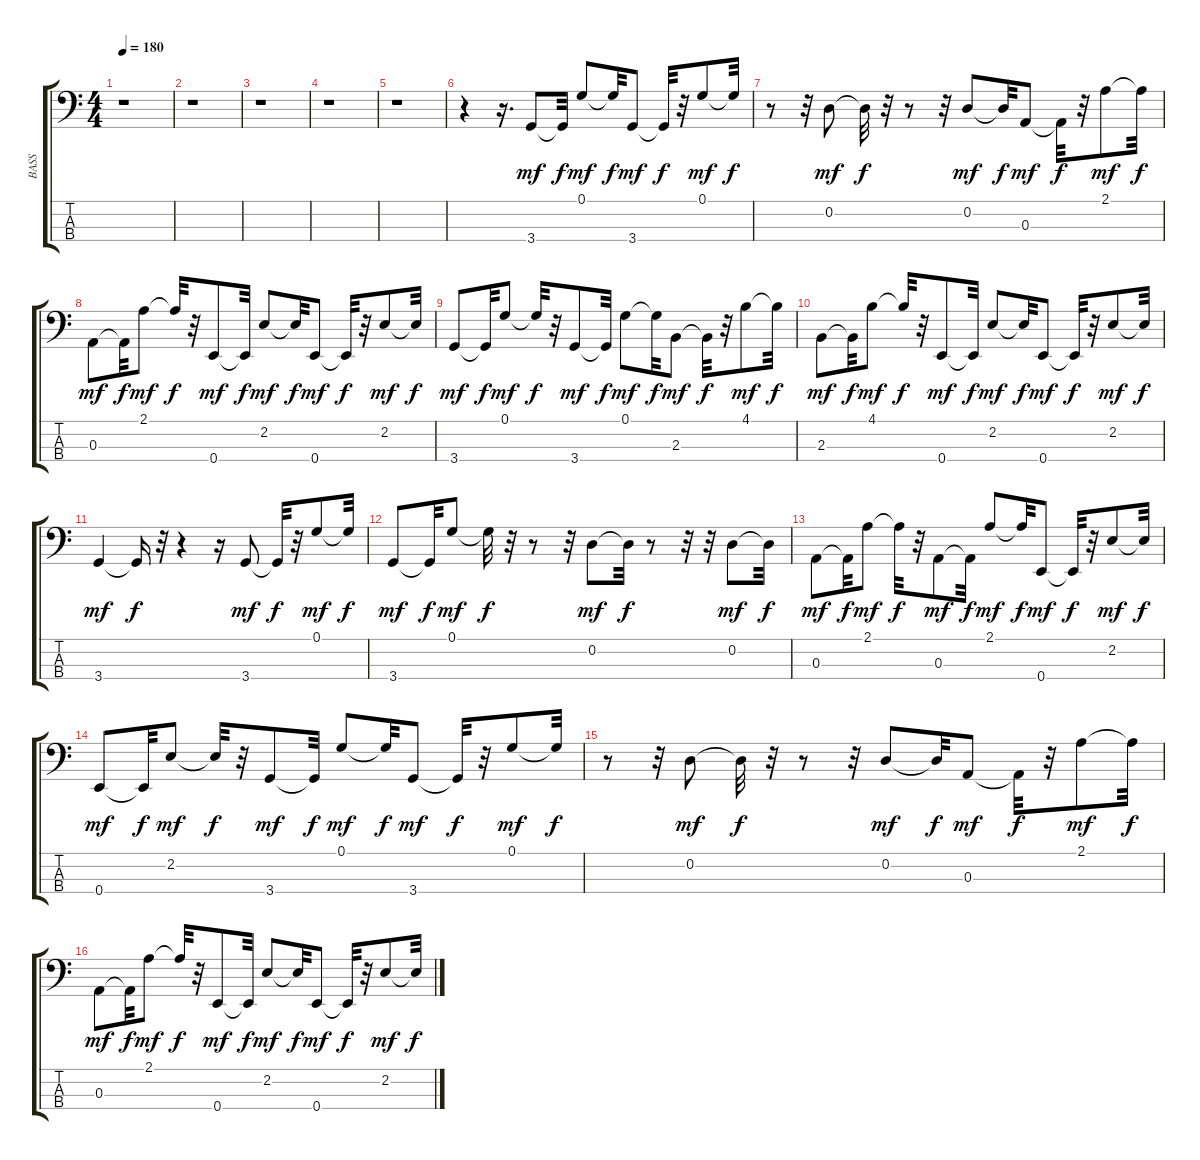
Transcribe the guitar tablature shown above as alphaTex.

\track ("BASS" "BASS") {instrument electricguitarmuted}
\staff {score tabs}
\tuning (G2 D2 A1 E1) {hide}
\ts (4 4)
\tempo 180
\clef f4
\ks c
r.1{dy f} |
r.1 |
r.1 |
r.1 |
r.1 |
r.4 r.16{d} 3.4.8{dy mf} 3.4{t}.32{dy f} 0.1.8{dy mf} 0.1{t}.32{dy f} 3.4.8{dy mf} 3.4{t}.32{dy f} r.32 0.1.8{dy mf} 0.1{t}.32{dy f} |
r.8 r.32 0.2.8{dy mf} 0.2{t}.32{dy f} r.32 r.8 r.32 0.2.8{dy mf} 0.2{t}.32{dy f} 0.3.8{dy mf} 0.3{t}.32{dy f} r.32 2.1.8{dy mf} 2.1{t}.32{dy f} |
0.3.8{dy mf} 0.3{t}.32{dy f} 2.1.8{dy mf} 2.1{t}.32{dy f} r.32 0.4.8{dy mf} 0.4{t}.32{dy f} 2.2.8{dy mf} 2.2{t}.32{dy f} 0.4.8{dy mf} 0.4{t}.32{dy f} r.32 2.2.8{dy mf} 2.2{t}.32{dy f} |
3.4.8{dy mf} 3.4{t}.32{dy f} 0.1.8{dy mf} 0.1{t}.32{dy f} r.32 3.4.8{dy mf} 3.4{t}.32{dy f} 0.1.8{dy mf} 0.1{t}.32{dy f} 2.3.8{dy mf} 2.3{t}.32{dy f} r.32 4.1.8{dy mf} 4.1{t}.32{dy f} |
2.3.8{dy mf} 2.3{t}.32{dy f} 4.1.8{dy mf} 4.1{t}.32{dy f} r.32 0.4.8{dy mf} 0.4{t}.32{dy f} 2.2.8{dy mf} 2.2{t}.32{dy f} 0.4.8{dy mf} 0.4{t}.32{dy f} r.32 2.2.8{dy mf} 2.2{t}.32{dy f} |
3.4.4{dy mf} 3.4{t}.16{dy f} r.32 r.4 r.16 3.4.8{dy mf} 3.4{t}.32{dy f} r.32 0.1.8{dy mf} 0.1{t}.32{dy f} |
3.4.8{dy mf} 3.4{t}.32{dy f} 0.1.8{dy mf} 0.1{t}.32{dy f} r.32 r.8 r.32 0.2.8{dy mf} 0.2{t}.32{dy f} r.8 r.32 r.32 0.2.8{dy mf} 0.2{t}.32{dy f} |
0.3.8{dy mf} 0.3{t}.32{dy f} 2.1.8{dy mf} 2.1{t}.32{dy f} r.32 0.3.8{dy mf} 0.3{t}.32{dy f} 2.1.8{dy mf} 2.1{t}.32{dy f} 0.4.8{dy mf} 0.4{t}.32{dy f} r.32 2.2.8{dy mf} 2.2{t}.32{dy f} |
0.4.8{dy mf} 0.4{t}.32{dy f} 2.2.8{dy mf} 2.2{t}.32{dy f} r.32 3.4.8{dy mf} 3.4{t}.32{dy f} 0.1.8{dy mf} 0.1{t}.32{dy f} 3.4.8{dy mf} 3.4{t}.32{dy f} r.32 0.1.8{dy mf} 0.1{t}.32{dy f} |
r.8 r.32 0.2.8{dy mf} 0.2{t}.32{dy f} r.32 r.8 r.32 0.2.8{dy mf} 0.2{t}.32{dy f} 0.3.8{dy mf} 0.3{t}.32{dy f} r.32 2.1.8{dy mf} 2.1{t}.32{dy f} |
0.3.8{dy mf} 0.3{t}.32{dy f} 2.1.8{dy mf} 2.1{t}.32{dy f} r.32 0.4.8{dy mf} 0.4{t}.32{dy f} 2.2.8{dy mf} 2.2{t}.32{dy f} 0.4.8{dy mf} 0.4{t}.32{dy f} r.32 2.2.8{dy mf} 2.2{t}.32{dy f}
